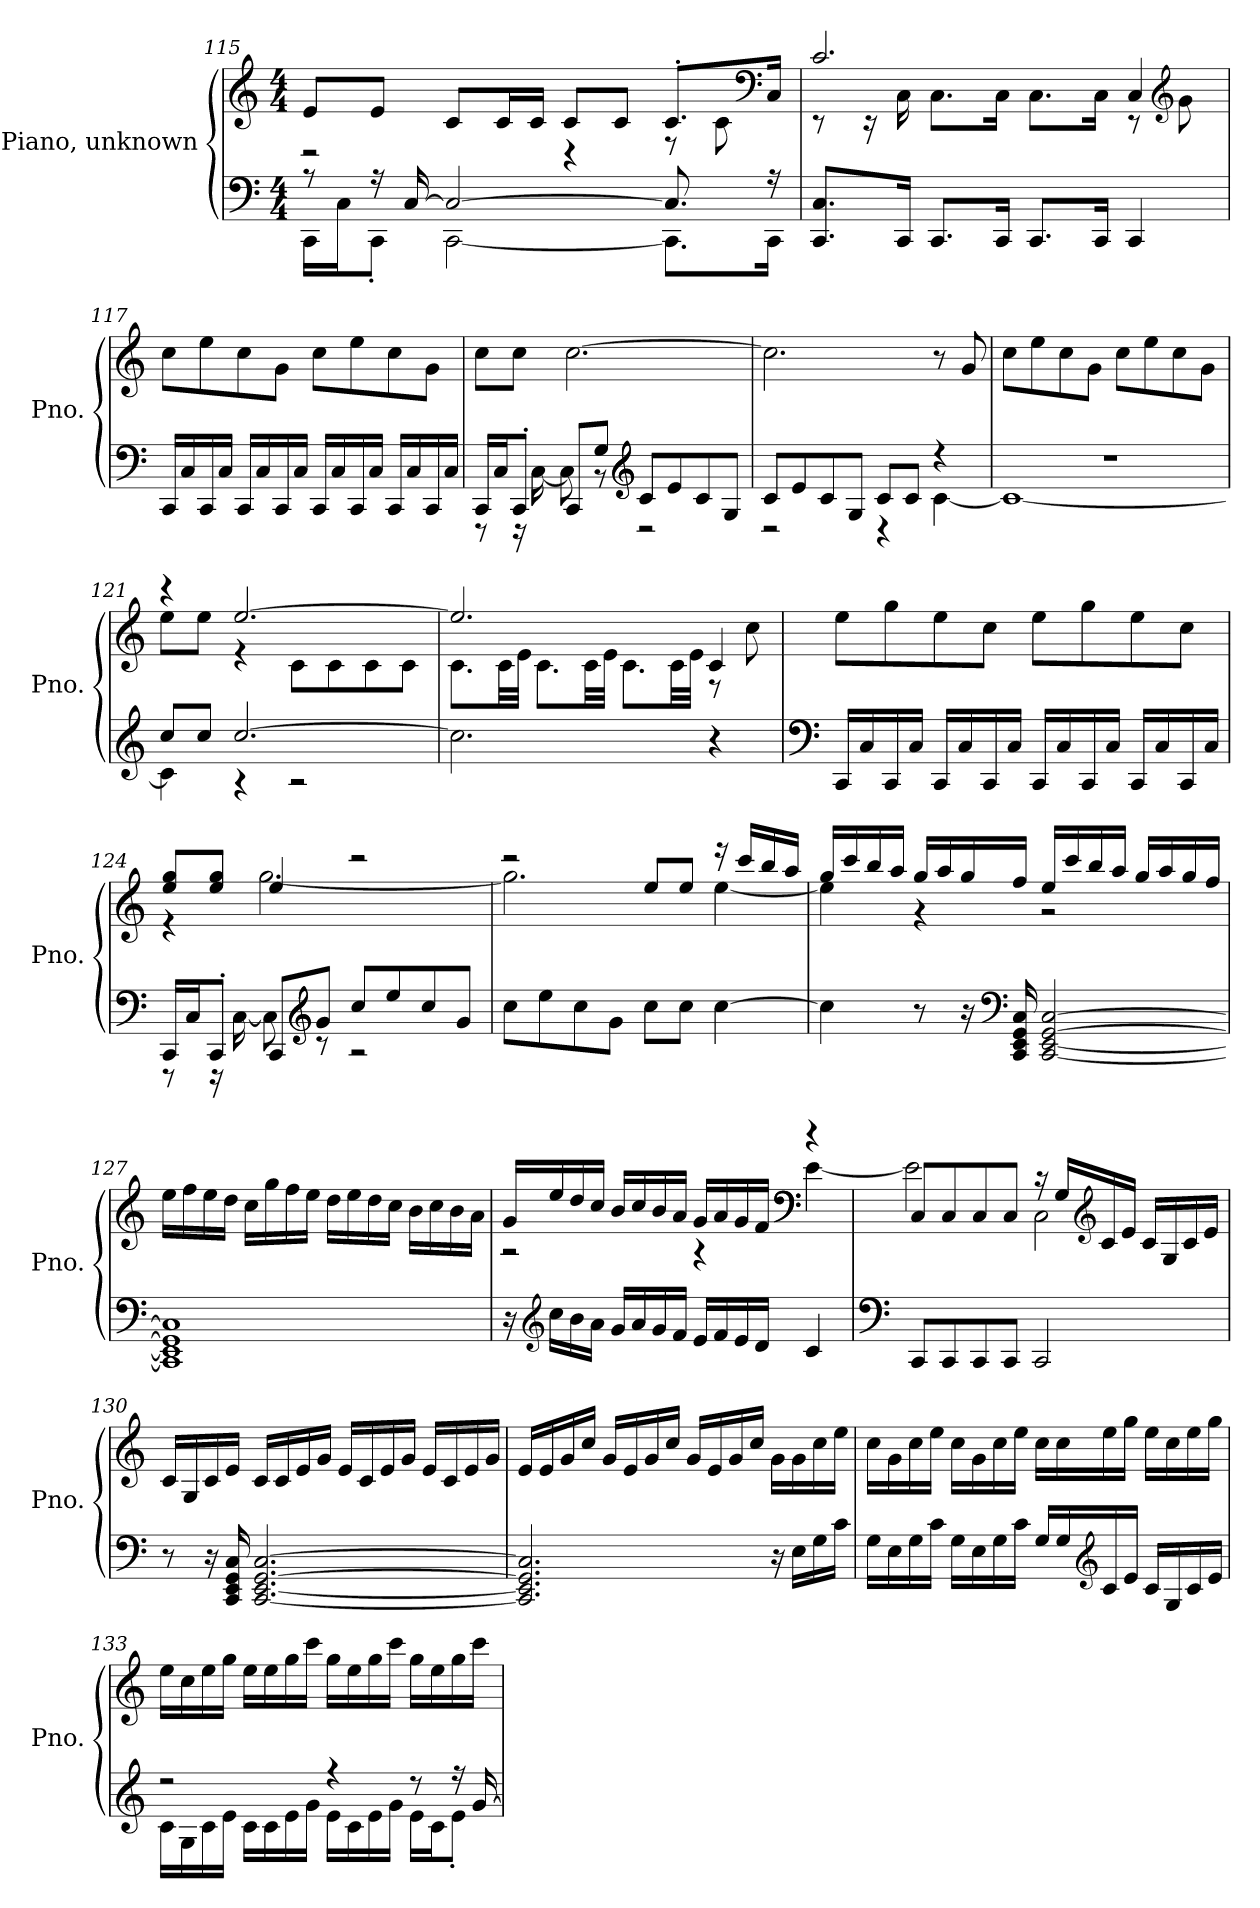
**kern	**kern
*part1	*part1
*staff2	*staff1
*I"Piano, unknown	*
*I'Pno.	*
!!LO:LB:g=z
*clefF4	*clefG2
*k[]	*k[]
*M4/4	*M4/4
=115	=115
*^	*^
8r	16CC\LL	8e/L	2r
.	16C\J	.	.
16r	8CC'\J	8e/J	.
[16C/	.	.	.
2C/_	[2CC\	8c/L	.
.	.	16c/L	.
.	.	16c/JJ	.
.	.	8c/L	4r
.	.	8c/J	.
8.C/]	8.CC\L]	8.c'/L	8r
.	.	.	8c\
*	*	*clefF4	*
16r	16CC\Jk	16C/Jk	.
*v	*v	*	*
=116	=116	=116
8.CC/ 8.C/L	2.c/	8r
.	.	16r
16CC/Jk	.	16C\
8.CC/L	.	8.C\L
16CC/Jk	.	16C\Jk
8.CC/L	.	8.C\L
16CC/Jk	.	16C\Jk
4CC/	4C/	8r
*	*clefG2	*
.	.	8g\
*	*v	*v
!!LO:LB:g=z
=117	=117
16CC/LL	8cc\L
16C/	.
16CC/	8ee\
16C/JJ	.
16CC/LL	8cc\
16C/	.
16CC/	8g\J
16C/JJ	.
16CC/LL	8cc\L
16C/	.
16CC/	8ee\
16C/JJ	.
16CC/LL	8cc\
16C/	.
16CC/	8g\J
16C/JJ	.
=118	=118
*^	*
16CC/LL	8r	8cc\L
16C/J	.	.
8CC'/J	16r	8cc\J
.	[16C\	.
8CC/L	8C\]	[2.cc\
8G/J	8r	.
*clefG2	*	*
8c/L	2r	.
8e/	.	.
8c/	.	.
8G/J	.	.
=119	=119	=119
8c/L	2r	2.cc\]
8e/	.	.
8c/	.	.
8G/J	.	.
8c/L	4r	.
8c/J	.	.
4r	[4c\	8r
.	.	8g/
!!LO:LB:g=z
=120	=120	=120
1r	1c_	8cc\L
.	.	8ee\
.	.	8cc\
.	.	8g\J
.	.	8cc\L
.	.	8ee\
.	.	8cc\
.	.	8g\J
=121	=121	=121
*	*	*^
8cc/L	4c\]	4r	8ee\L
8cc/J	.	.	8ee\J
[2.cc/	4r	[2.ee/	4r
.	2r	.	8c\L
.	.	.	8c\
.	.	.	8c\
.	.	.	8c\J
*v	*v	*	*
=122	=122	=122
2.cc\]	2.ee/]	8.c\L
.	.	32c\LL
.	.	32e\JJJ
.	.	8.c\L
.	.	32c\LL
.	.	32e\JJJ
.	.	8.c\L
.	.	32c\LL
.	.	32e\JJJ
4r	4c/	8r
.	.	8cc\
*	*v	*v
!!LO:LB:g=z
=123	=123
*clefF4	*
16CC/LL	8ee\L
16C/	.
16CC/	8gg\
16C/JJ	.
16CC/LL	8ee\
16C/	.
16CC/	8cc\J
16C/JJ	.
16CC/LL	8ee\L
16C/	.
16CC/	8gg\
16C/JJ	.
16CC/LL	8ee\
16C/	.
16CC/	8cc\J
16C/JJ	.
=124	=124
*^	*^
16CC/LL	8r	8ee/ 8gg/L	4r
16C/J	.	.	.
8CC'/J	16r	8ee/ 8gg/J	.
.	[16C\	.	.
8CC/L	8C\]	4ee/	[2.gg\
*clefG2	*	*	*
8g/J	8r	.	.
8cc/L	2r	2r	.
8ee/	.	.	.
8cc/	.	.	.
8g/J	.	.	.
*v	*v	*	*
=125	=125	=125
8cc\L	2r	2.gg\]
8ee\	.	.
8cc\	.	.
8g\J	.	.
8cc\L	8ee/L	.
8cc\J	8ee/J	.
[4cc\	16r	[4ee\
.	16ccc/LL	.
.	16bb/	.
.	16aa/JJ	.
!!LO:PB:g=z	!!
=126	=126	=126
4cc\]	16gg/LL	4ee\]
.	16ccc/	.
.	16bb/	.
.	16aa/JJ	.
8r	16gg/LL	4r
.	16aa/	.
16r	16gg/	.
*clefF4	*	*
16CC/ 16EE/ 16GG/ 16C/	16ff/JJ	.
[2CC/ [2EE/ [2GG/ [2C/	16ee/LL	2r
.	16ccc/	.
.	16bb/	.
.	16aa/JJ	.
.	16gg/LL	.
.	16aa/	.
.	16gg/	.
.	16ff/JJ	.
*	*v	*v
=127	=127
1CC] 1EE] 1GG] 1C]	16ee\LL
.	16ff\
.	16ee\
.	16dd\JJ
.	16cc\LL
.	16gg\
.	16ff\
.	16ee\JJ
.	16dd\LL
.	16ee\
.	16dd\
.	16cc\JJ
.	16b\LL
.	16cc\
.	16b\
.	16a\JJ
!!LO:LB:g=z
=128	=128
*	*^
16r	16g/LL	2r
*clefG2	*	*
16cc\LL	16ee/	.
16b\	16dd/	.
16a\JJ	16cc/JJ	.
16g/LL	16b/LL	.
16a/	16cc/	.
16g/	16b/	.
16f/JJ	16a/JJ	.
16e/LL	16g/LL	4r
16f/	16a/	.
16e/	16g/	.
16d/JJ	16f/JJ	.
*	*clefF4	*
4c/	4r	[4e\
=129	=129	=129
*clefF4	*	*
8CC/L	8C/L	2e\]
8CC/	8C/	.
8CC/	8C/	.
8CC/J	8C/J	.
2CC/	16r	2C\
.	16G/LL	.
*	*clefG2	*
.	16c/	.
.	16e/JJ	.
.	16c/LL	.
.	16G/	.
.	16c/	.
.	16e/JJ	.
*	*v	*v
!!LO:LB:g=z
=130	=130
8r	16c/LL
.	16G/
16r	16c/
16CC/ 16EE/ 16GG/ 16C/	16e/JJ
[2.CC/ [2.EE/ [2.GG/ [2.C/	16c/LL
.	16c/
.	16e/
.	16g/JJ
.	16e/LL
.	16c/
.	16e/
.	16g/JJ
.	16e/LL
.	16c/
.	16e/
.	16g/JJ
=131	=131
2.CC/] 2.EE/] 2.GG/] 2.C/]	16e/LL
.	16e/
.	16g/
.	16cc/JJ
.	16g/LL
.	16e/
.	16g/
.	16cc/JJ
.	16g/LL
.	16e/
.	16g/
.	16cc/JJ
16r	16g\LL
16E\LL	16g\
16G\	16cc\
16c\JJ	16ee\JJ
!!LO:LB:g=z
=132	=132
16G\LL	16cc\LL
16E\	16g\
16G\	16cc\
16c\JJ	16ee\JJ
16G\LL	16cc\LL
16E\	16g\
16G\	16cc\
16c\JJ	16ee\JJ
16G/LL	16cc\LL
16G/	16cc\
*clefG2	*
16c/	16ee\
16e/JJ	16gg\JJ
16c/LL	16ee\LL
16G/	16cc\
16c/	16ee\
16e/JJ	16gg\JJ
=133	=133
*^	*
2r	16c\LL	16ee\LL
.	16G\	16cc\
.	16c\	16ee\
.	16e\JJ	16gg\JJ
.	16c\LL	16ee\LL
.	16c\	16ee\
.	16e\	16gg\
.	16g\JJ	16ccc\JJ
4r	16e\LL	16gg\LL
.	16c\	16ee\
.	16e\	16gg\
.	16g\JJ	16ccc\JJ
8r	16e\LL	16gg\LL
.	16c\J	16ee\
16r	8e'\J	16gg\
[16g/	.	16ccc\JJ
*v	*v	*
=	=
*-	*-
